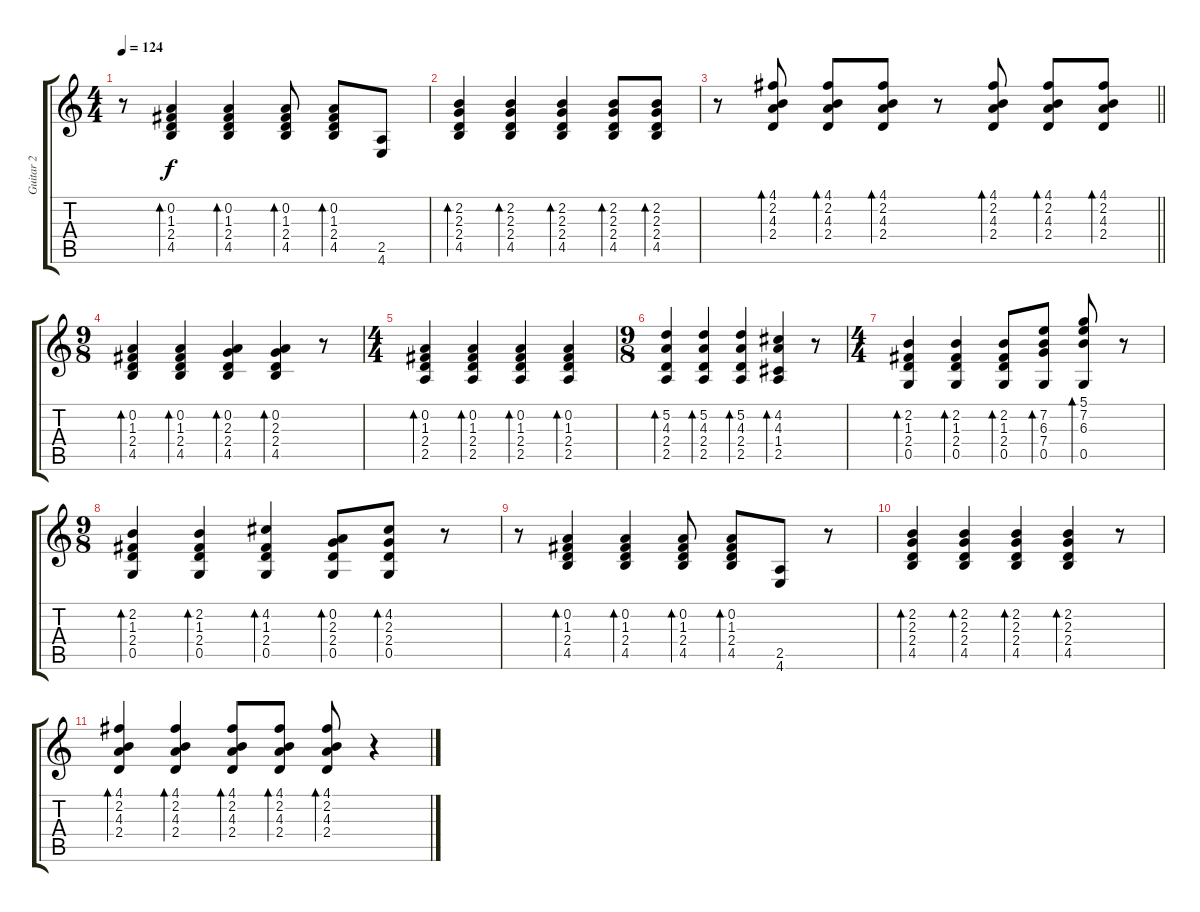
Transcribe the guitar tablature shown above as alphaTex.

\track ("Guitar 2" "Guitar 2") {instrument distortionguitar}
\staff {score tabs}
\tuning (D4 A3 F3 C3 G2 C2) {hide}
\ts (4 4)
\tempo 124
\clef g2
\ks c
r.8{dy f} (0.2 1.3 2.4 4.5).4{bd 60} (0.2 1.3 2.4 4.5).4{bd 60} (0.2 1.3 2.4 4.5).8{bd 60} (0.2 1.3 2.4 4.5).8{bd 60} (2.5 4.6).8 |
(2.2 2.3 2.4 4.5).4{bd 60} (2.2 2.3 2.4 4.5).4{bd 60} (2.2 2.3 2.4 4.5).4{bd 60} (2.2 2.3 2.4 4.5).8{bd 60} (2.2 2.3 2.4 4.5).8{bd 60} |
\barLineRight lightlight
r.8 (4.1 2.2 4.3 2.4).8{bd 60} (4.1 2.2 4.3 2.4).8{bd 60} (4.1 2.2 4.3 2.4).8{bd 60} r.8 (4.1 2.2 4.3 2.4).8{bd 60} (4.1 2.2 4.3 2.4).8{bd 60} (4.1 2.2 4.3 2.4).8{bd 60} |
\ts (9 8)
(0.2 1.3 2.4 4.5).4{bd 60} (0.2 1.3 2.4 4.5).4{bd 60} (0.2 2.3 2.4 4.5).4{bd 60} (0.2 2.3 2.4 4.5).4{bd 60} r.8 |
\ts (4 4)
(0.2 1.3 2.4 2.5).4{bd 60} (0.2 1.3 2.4 2.5).4{bd 60} (0.2 1.3 2.4 2.5).4{bd 60} (0.2 1.3 2.4 2.5).4{bd 60} |
\ts (9 8)
(5.2 4.3 2.4 2.5).4{bd 60} (5.2 4.3 2.4 2.5).4{bd 60} (5.2 4.3 2.4 2.5).4{bd 60} (4.2 4.3 1.4 2.5).4{bd 60} r.8 |
\ts (4 4)
(2.2 1.3 2.4 0.5).4{bd 60} (2.2 1.3 2.4 0.5).4{bd 60} (2.2 1.3 2.4 0.5).8{bd 60} (7.2 6.3 7.4 0.5).8{bd 60} (5.1 7.2 6.3 0.5).8{bd 60} r.8 |
\ts (9 8)
(2.2 1.3 2.4 0.5).4{bd 60} (2.2 1.3 2.4 0.5).4{bd 60} (4.2 1.3 2.4 0.5).4{bd 60} (0.2 2.3 2.4 0.5).8{bd 60} (4.2 2.3 2.4 0.5).8{bd 60} r.8 |
r.8 (0.2 1.3 2.4 4.5).4{bd 60} (0.2 1.3 2.4 4.5).4{bd 60} (0.2 1.3 2.4 4.5).8{bd 60} (0.2 1.3 2.4 4.5).8{bd 60} (2.5 4.6).8 r.8 |
(2.2 2.3 2.4 4.5).4{bd 60} (2.2 2.3 2.4 4.5).4{bd 60} (2.2 2.3 2.4 4.5).4{bd 60} (2.2 2.3 2.4 4.5).4{bd 60} r.8 |
(4.1 2.2 4.3 2.4).4{bd 60} (4.1 2.2 4.3 2.4).4{bd 60} (4.1 2.2 4.3 2.4).8{bd 60} (4.1 2.2 4.3 2.4).8{bd 60} (4.1 2.2 4.3 2.4).8{bd 60} r.4
